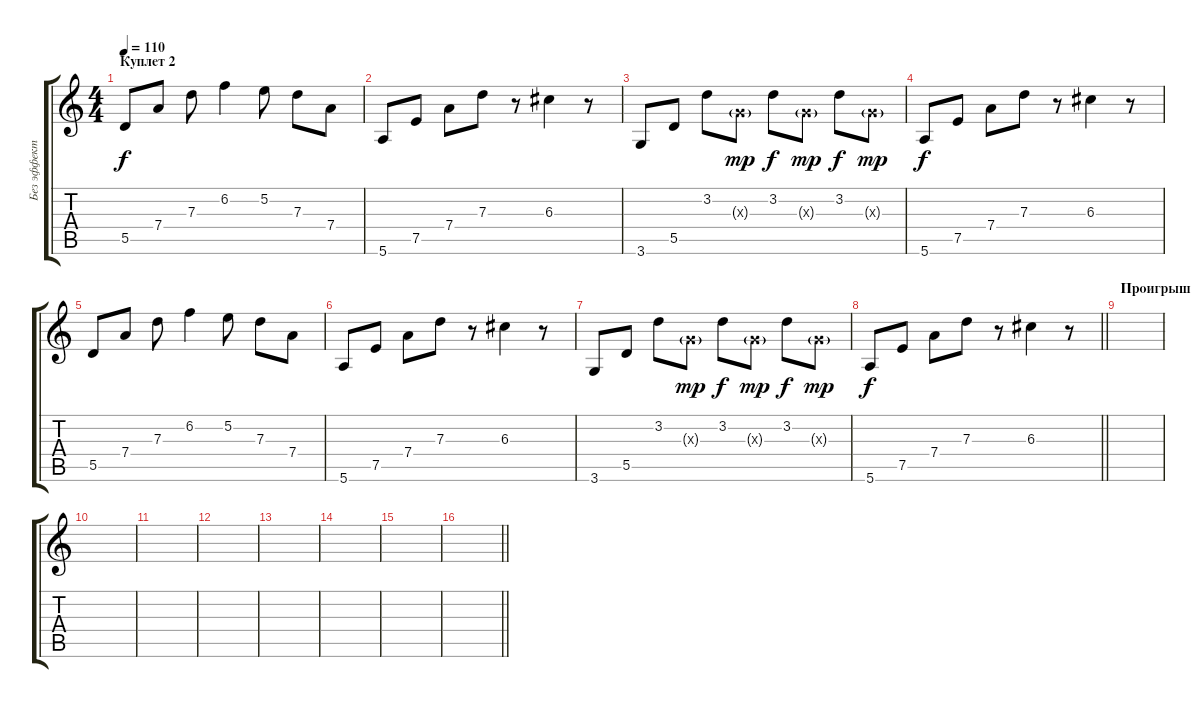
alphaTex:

\track ("Без эффекта Distortion (1 гитара)" "Без эффект") {instrument acousticguitarsteel}
\staff {score tabs}
\tuning (E4 B3 G3 D3 A2 E2) {hide}
\ts (4 4)
\section ("" "Куплет 2")
\tempo 110
\clef g2
\ks c
5.5.8{dy f} 7.4.8 7.3.8 6.2.4 5.2.8 7.3.8 7.4.8 |
5.6.8 7.5.8 7.4.8 7.3.8 r.8 6.3.4 r.8 |
3.6.8 5.5.8 3.2.8 0.3{g x}.8{dy mp} 3.2.8{dy f} 0.3{g x}.8{dy mp} 3.2.8{dy f} 0.3{g x}.8{dy mp} |
5.6.8{dy f} 7.5.8 7.4.8 7.3.8 r.8 6.3.4 r.8 |
5.5.8 7.4.8 7.3.8 6.2.4 5.2.8 7.3.8 7.4.8 |
5.6.8 7.5.8 7.4.8 7.3.8 r.8 6.3.4 r.8 |
3.6.8 5.5.8 3.2.8 0.3{g x}.8{dy mp} 3.2.8{dy f} 0.3{g x}.8{dy mp} 3.2.8{dy f} 0.3{g x}.8{dy mp} |
\barLineRight lightlight
5.6.8{dy f} 7.5.8 7.4.8 7.3.8 r.8 6.3.4 r.8 |
\section ("" "Проигрыш")
|
|
|
|
|
|
|
\barLineRight lightlight
